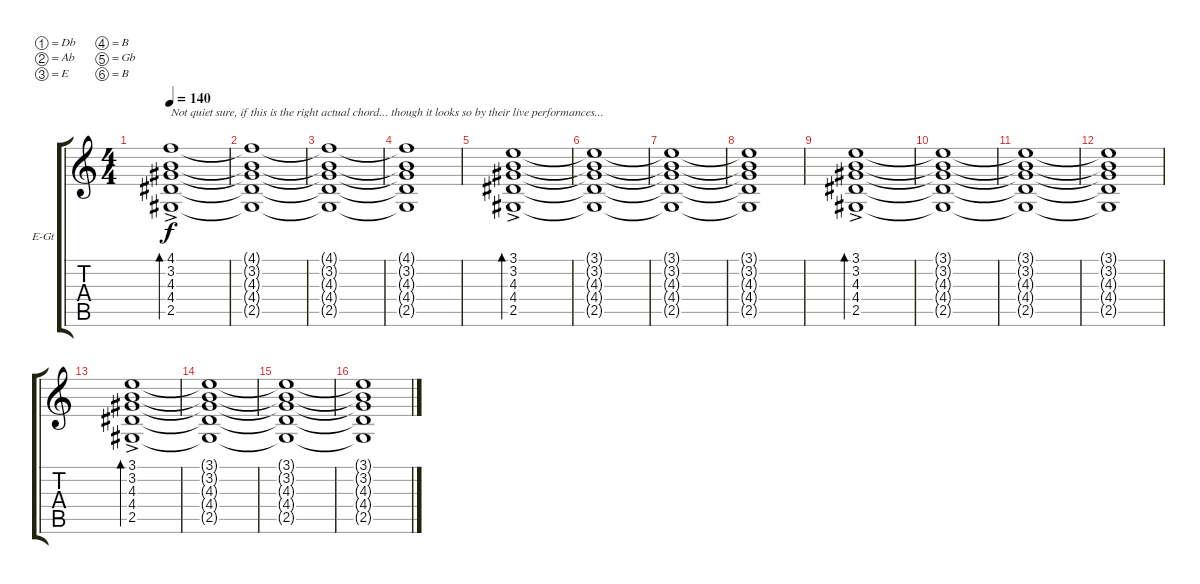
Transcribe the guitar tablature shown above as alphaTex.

\bracketExtendMode groupsimilarinstruments
\firstSystemTrackNameOrientation horizontal
\otherSystemsTrackNameOrientation horizontal
\track ("Phil Demmel (Clean)" "E-Gt") {instrument electricguitarclean}
\staff {score tabs}
\tuning (Db4 Ab3 E3 B2 Gb2 B1)
\ts (4 4)
\tempo 140
\clef g2
\ks c
(4.3 4.4 2.5 3.2{ac} 4.1).1{bd 237 txt "Not quiet sure, if this is the right actual chord... though it looks so by their live performances..." dy f instrument electricguitarclean} |
(3.2{t} 4.3{t} 4.4{t} 2.5{t} 4.1{t}).1 |
(3.2{t} 4.3{t} 4.4{t} 2.5{t} 4.1{t}).1 |
(3.2{t} 4.3{t} 4.4{t} 2.5{t} 4.1{t}).1 |
(4.3 4.4 2.5 3.2{ac} 3.1).1{bd 237} |
(3.2{t} 4.3{t} 4.4{t} 2.5{t} 3.1{t}).1 |
(3.2{t} 4.3{t} 4.4{t} 2.5{t} 3.1{t}).1 |
(3.2{t} 4.3{t} 4.4{t} 2.5{t} 3.1{t}).1 |
(4.3 4.4 2.5 3.2{ac} 3.1).1{bd 237} |
(3.2{t} 4.3{t} 4.4{t} 2.5{t} 3.1{t}).1 |
(3.2{t} 4.3{t} 4.4{t} 2.5{t} 3.1{t}).1 |
(3.2{t} 4.3{t} 4.4{t} 2.5{t} 3.1{t}).1 |
(4.3 4.4 2.5 3.2{ac} 3.1).1{bd 237} |
(3.2{t} 4.3{t} 4.4{t} 2.5{t} 3.1{t}).1 |
(3.2{t} 4.3{t} 4.4{t} 2.5{t} 3.1{t}).1 |
(3.2{t} 4.3{t} 4.4{t} 2.5{t} 3.1{t}).1
